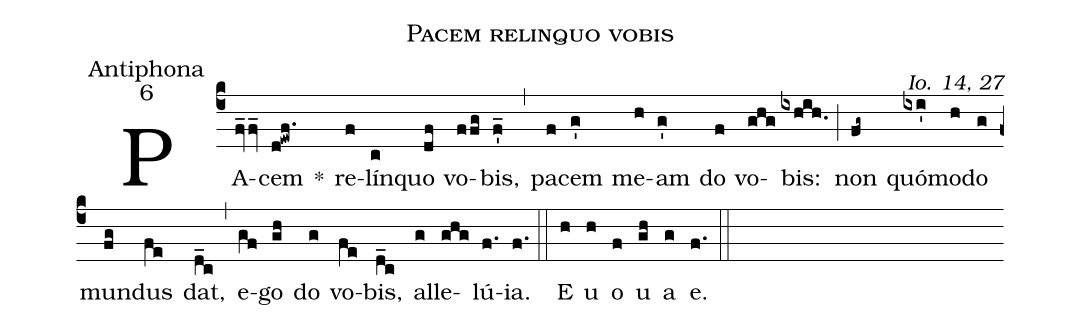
name:Pacem relinquo vobis;
office-part:Antiphona;
mode:6;
commentary:Io. 14, 27;
%%
(c4)
PA(fv_fv_)cem(d!ewf.) *()
re(f)lín(c)quo(df) vo(ffg)bis,(f'_) (,)
pa(f)cem(g') me(h)am(g') do(f) vo(ghg)bis:(ixhih.) (;)
non(fg~) quó(ixi')mo(h)do(g) mun(fg)dus(fe) dat,(d_c) (,)
e(gf)go(gh) do(g) vo(fe)bis,(d_c) al(g)le(ghg)lú(f.)ia.(f.) (::)
E(h) u(h) o(f) u(gh) a(g) e.(f.) (::)
